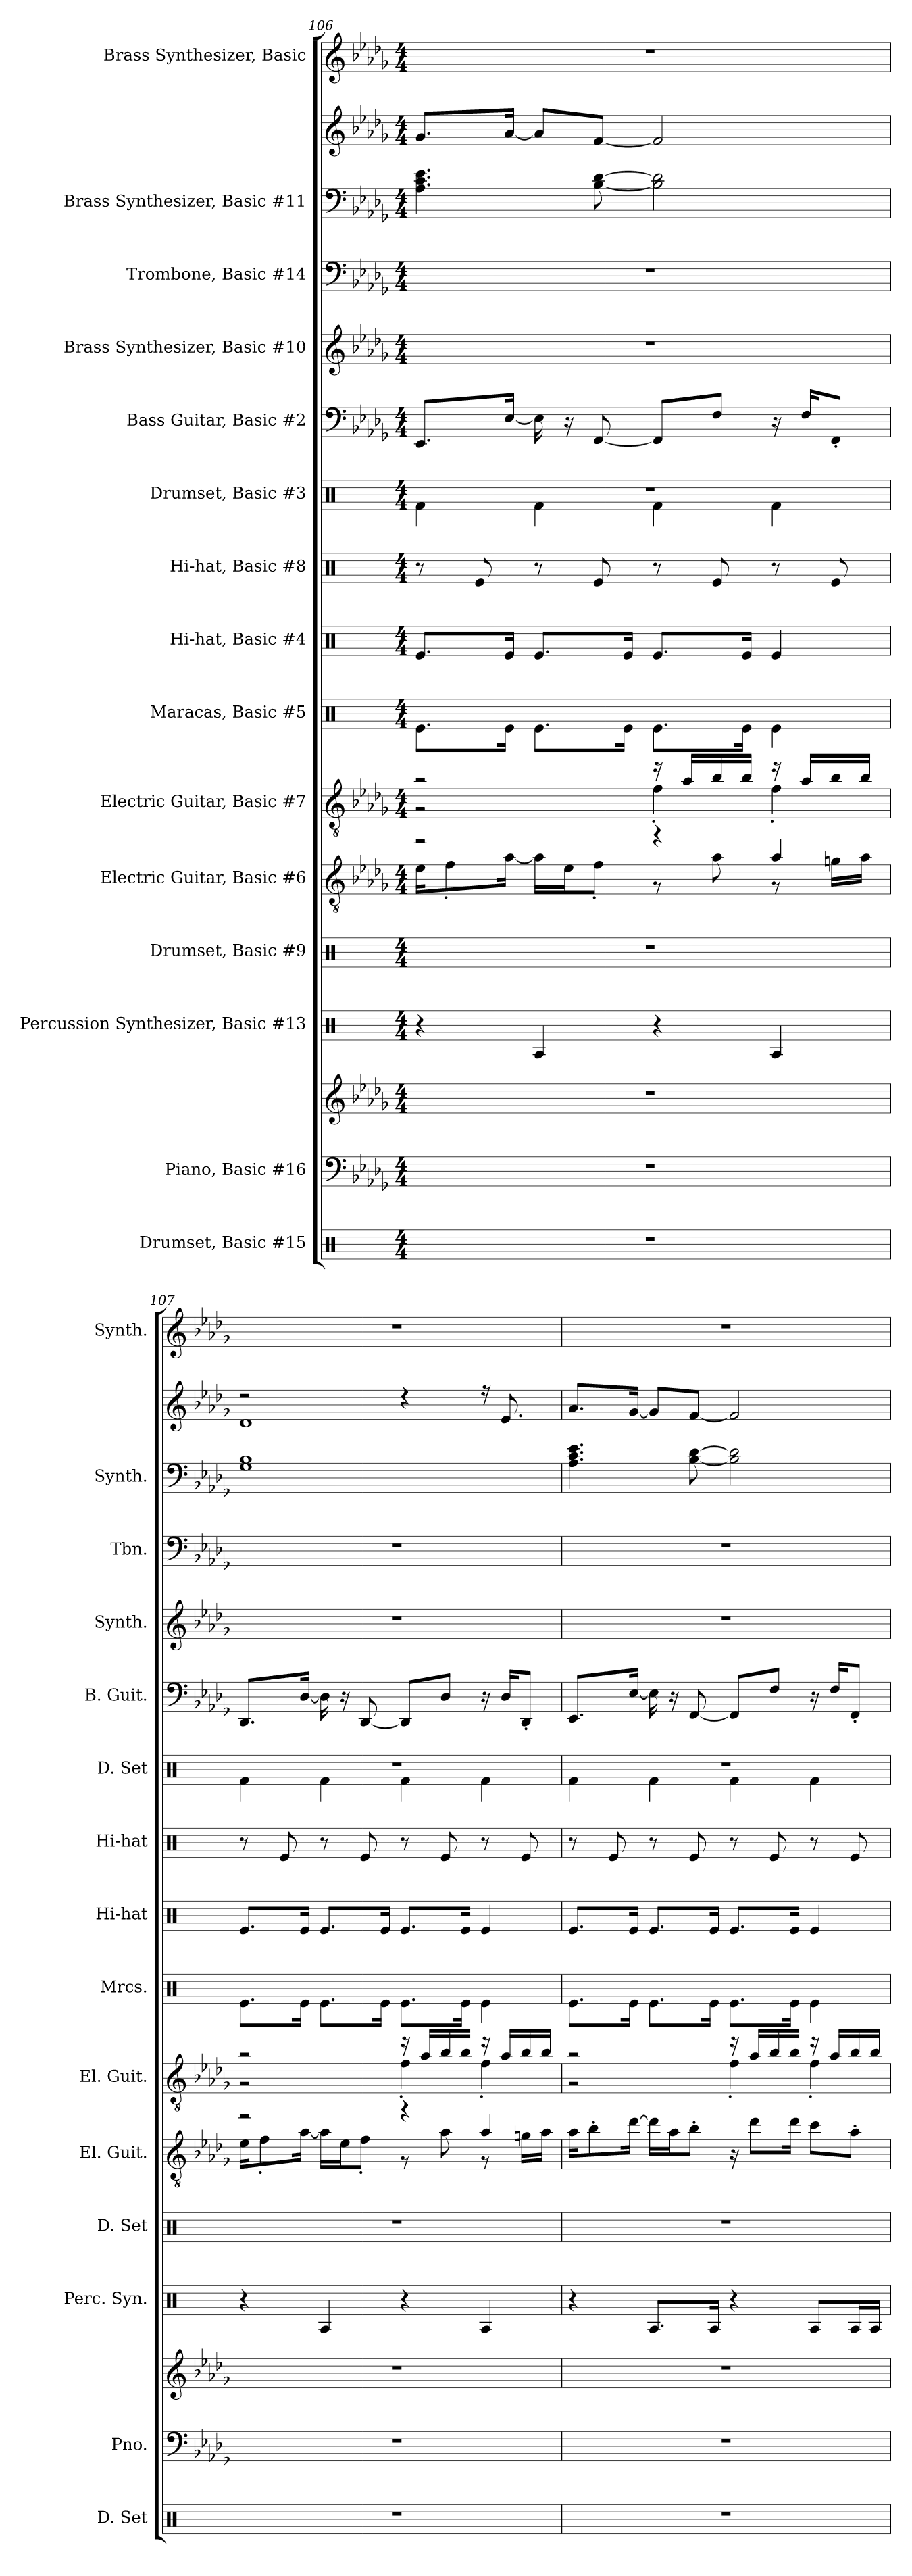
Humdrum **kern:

**kern	**kern	**kern	**kern	**kern	**kern	**kern	**kern	**kern	**kern	**kern	**kern	**kern	**kern	**kern	**kern	**kern
*part15	*part14	*part14	*part13	*part12	*part11	*part10	*part9	*part8	*part7	*part6	*part5	*part4	*part3	*part2	*part2	*part1
*staff17	*staff16	*staff15	*staff14	*staff13	*staff12	*staff11	*staff10	*staff9	*staff8	*staff7	*staff6	*staff5	*staff4	*staff3	*staff2	*staff1
*I"Drumset, Basic #15	*I"Piano, Basic #16	*	*I"Percussion Synthesizer, Basic #13	*I"Drumset, Basic #9	*I"Electric Guitar, Basic #6	*I"Electric Guitar, Basic #7	*I"Maracas, Basic #5	*I"Hi-hat, Basic #4	*I"Hi-hat, Basic #8	*I"Drumset, Basic #3	*I"Bass Guitar, Basic #2	*I"Brass Synthesizer, Basic #10	*I"Trombone, Basic #14	*I"Brass Synthesizer, Basic #11	*	*I"Brass Synthesizer, Basic
*I'D. Set	*I'Pno.	*	*I'Perc. Syn.	*I'D. Set	*I'El. Guit.	*I'El. Guit.	*I'Mrcs.	*I'Hi-hat	*I'Hi-hat	*I'D. Set	*I'B. Guit.	*I'Synth.	*I'Tbn.	*I'Synth.	*	*I'Synth.
!!LO:PB:g=z
*clefX	*clefF4	*clefG2	*clefX	*clefX	*clefGv2	*clefGv2	*clefX	*clefX	*clefX	*clefX	*clefF4	*clefG2	*clefF4	*clefF4	*clefG2	*clefG2
*	*	*	*	*	*	*	*	*	*	*	*ITrd7c12	*	*	*	*	*
*k[]	*k[b-e-a-d-g-]	*k[b-e-a-d-g-]	*k[]	*k[]	*k[b-e-a-d-g-]	*k[b-e-a-d-g-]	*k[]	*k[]	*k[]	*k[]	*k[b-e-a-d-g-]	*k[b-e-a-d-g-]	*k[b-e-a-d-g-]	*k[b-e-a-d-g-]	*k[b-e-a-d-g-]	*k[b-e-a-d-g-]
*M4/4	*M4/4	*M4/4	*M4/4	*M4/4	*M4/4	*M4/4	*M4/4	*M4/4	*M4/4	*M4/4	*M4/4	*M4/4	*M4/4	*M4/4	*M4/4	*M4/4
=106	=106	=106	=106	=106	=106	=106	=106	=106	=106	=106	=106	=106	=106	=106	=106	=106
*	*	*	*	*	*^	*^	*	*	*	*^	*	*	*	*	*	*
1r	1r	1r	4r	1r	2r	16e-\KL	2r	2r	8.Re\L	8.Re/L	8r	1r	4Rf\	8.EEE-/L	1r	1r	4.A-\ 4.c\ 4.e-\	8.g-/L	1r
.	.	.	.	.	.	8f'\	.	.	.	.	.	.	.	.	.	.	.	.	.
.	.	.	.	.	.	.	.	.	.	.	8Re/	.	.	.	.	.	.	.	.
.	.	.	.	.	.	[16a-\Jk	.	.	16Re\Jk	16Re/Jk	.	.	.	[16EE-/Jk	.	.	.	[16a-/Jk	.
.	.	.	4RA/	.	.	16a-\LL]	.	.	8.Re\L	8.Re/L	8r	.	4Rf\	16EE-\]	.	.	.	8a-/L]	.
.	.	.	.	.	.	16e-\J	.	.	.	.	.	.	.	16r	.	.	.	.	.
.	.	.	.	.	.	8f'\J	.	.	.	.	8Re/	.	.	[8FFF/	.	.	[8B-\ [8d-\	[8f/J	.
.	.	.	.	.	.	.	.	.	16Re\Jk	16Re/Jk	.	.	.	.	.	.	.	.	.
.	.	.	4r	.	4r	8r	16r	4f'\	8.Re\L	8.Re/L	8r	.	4Rf\	8FFF/L]	.	.	2B-\] 2d-\]	2f/]	.
.	.	.	.	.	.	.	16a-/LL	.	.	.	.	.	.	.	.	.	.	.	.
.	.	.	.	.	.	8a-\	16b-/	.	.	.	8Re/	.	.	8FF/J	.	.	.	.	.
.	.	.	.	.	.	.	16b-/JJ	.	16Re\Jk	16Re/Jk	.	.	.	.	.	.	.	.	.
.	.	.	4RA/	.	4a-/	8r	16r	4f'\	4Re\	4Re/	8r	.	4Rf\	16r	.	.	.	.	.
.	.	.	.	.	.	.	16a-/LL	.	.	.	.	.	.	16FF/KL	.	.	.	.	.
.	.	.	.	.	.	16gn\LL	16b-/	.	.	.	8Re/	.	.	8FFF'/J	.	.	.	.	.
.	.	.	.	.	.	16a-\JJ	16b-/JJ	.	.	.	.	.	.	.	.	.	.	.	.
=107	=107	=107	=107	=107	=107	=107	=107	=107	=107	=107	=107	=107	=107	=107	=107	=107	=107	=107	=107
*	*	*	*	*	*	*	*	*	*	*	*	*	*	*	*	*	*	*^	*
1r	1r	1r	4r	1r	2r	16e-\KL	2r	2r	8.Re\L	8.Re/L	8r	1r	4Rf\	8.DDD-/L	1r	1r	1G- 1B-	2r	1d-	1r
.	.	.	.	.	.	8f'\	.	.	.	.	.	.	.	.	.	.	.	.	.	.
.	.	.	.	.	.	.	.	.	.	.	8Re/	.	.	.	.	.	.	.	.	.
.	.	.	.	.	.	[16a-\Jk	.	.	16Re\Jk	16Re/Jk	.	.	.	[16DD-/Jk	.	.	.	.	.	.
.	.	.	4RA/	.	.	16a-\LL]	.	.	8.Re\L	8.Re/L	8r	.	4Rf\	16DD-\]	.	.	.	.	.	.
.	.	.	.	.	.	16e-\J	.	.	.	.	.	.	.	16r	.	.	.	.	.	.
.	.	.	.	.	.	8f'\J	.	.	.	.	8Re/	.	.	[8DDD-/	.	.	.	.	.	.
.	.	.	.	.	.	.	.	.	16Re\Jk	16Re/Jk	.	.	.	.	.	.	.	.	.	.
.	.	.	4r	.	4r	8r	16r	4f'\	8.Re\L	8.Re/L	8r	.	4Rf\	8DDD-/L]	.	.	.	4r	.	.
.	.	.	.	.	.	.	16a-/LL	.	.	.	.	.	.	.	.	.	.	.	.	.
.	.	.	.	.	.	8a-\	16b-/	.	.	.	8Re/	.	.	8DD-/J	.	.	.	.	.	.
.	.	.	.	.	.	.	16b-/JJ	.	16Re\Jk	16Re/Jk	.	.	.	.	.	.	.	.	.	.
.	.	.	4RA/	.	4a-/	8r	16r	4f'\	4Re\	4Re/	8r	.	4Rf\	16r	.	.	.	16r	.	.
.	.	.	.	.	.	.	16a-/LL	.	.	.	.	.	.	16DD-/KL	.	.	.	8.e-/	.	.
.	.	.	.	.	.	16gn\LL	16b-/	.	.	.	8Re/	.	.	8DDD-'/J	.	.	.	.	.	.
.	.	.	.	.	.	16a-\JJ	16b-/JJ	.	.	.	.	.	.	.	.	.	.	.	.	.
*	*	*	*	*	*v	*v	*	*	*	*	*	*	*	*	*	*	*	*v	*v	*
!!LO:PB:g=z
=108	=108	=108	=108	=108	=108	=108	=108	=108	=108	=108	=108	=108	=108	=108	=108	=108	=108	=108
1r	1r	1r	4r	1r	16a-\KL	2r	2r	8.Re\L	8.Re/L	8r	1r	4Rf\	8.EEE-/L	1r	1r	4.A-\ 4.c\ 4.e-\	8.a-/L	1r
.	.	.	.	.	8b-'\	.	.	.	.	.	.	.	.	.	.	.	.	.
.	.	.	.	.	.	.	.	.	.	8Re/	.	.	.	.	.	.	.	.
.	.	.	.	.	[16dd-\Jk	.	.	16Re\Jk	16Re/Jk	.	.	.	[16EE-/Jk	.	.	.	[16g-/Jk	.
.	.	.	8.RA/L	.	16dd-\LL]	.	.	8.Re\L	8.Re/L	8r	.	4Rf\	16EE-\]	.	.	.	8g-/L]	.
.	.	.	.	.	16a-\J	.	.	.	.	.	.	.	16r	.	.	.	.	.
.	.	.	.	.	8b-'\J	.	.	.	.	8Re/	.	.	[8FFF/	.	.	[8B-\ [8d-\	[8f/J	.
.	.	.	16RA/Jk	.	.	.	.	16Re\Jk	16Re/Jk	.	.	.	.	.	.	.	.	.
.	.	.	4r	.	16r	16r	4f'\	8.Re\L	8.Re/L	8r	.	4Rf\	8FFF/L]	.	.	2B-\] 2d-\]	2f/]	.
.	.	.	.	.	8dd-\L	16a-/LL	.	.	.	.	.	.	.	.	.	.	.	.
.	.	.	.	.	.	16b-/	.	.	.	8Re/	.	.	8FF/J	.	.	.	.	.
.	.	.	.	.	16dd-\Jk	16b-/JJ	.	16Re\Jk	16Re/Jk	.	.	.	.	.	.	.	.	.
.	.	.	8RA/L	.	8cc\L	16r	4f'\	4Re\	4Re/	8r	.	4Rf\	16r	.	.	.	.	.
.	.	.	.	.	.	16a-/LL	.	.	.	.	.	.	16FF/KL	.	.	.	.	.
.	.	.	16RA/L	.	8a-'\J	16b-/	.	.	.	8Re/	.	.	8FFF'/J	.	.	.	.	.
.	.	.	16RA/JJ	.	.	16b-/JJ	.	.	.	.	.	.	.	.	.	.	.	.
*	*	*	*	*	*	*v	*v	*	*	*	*v	*v	*	*	*	*	*	*
=	=	=	=	=	=	=	=	=	=	=	=	=	=	=	=	=
*-	*-	*-	*-	*-	*-	*-	*-	*-	*-	*-	*-	*-	*-	*-	*-	*-
